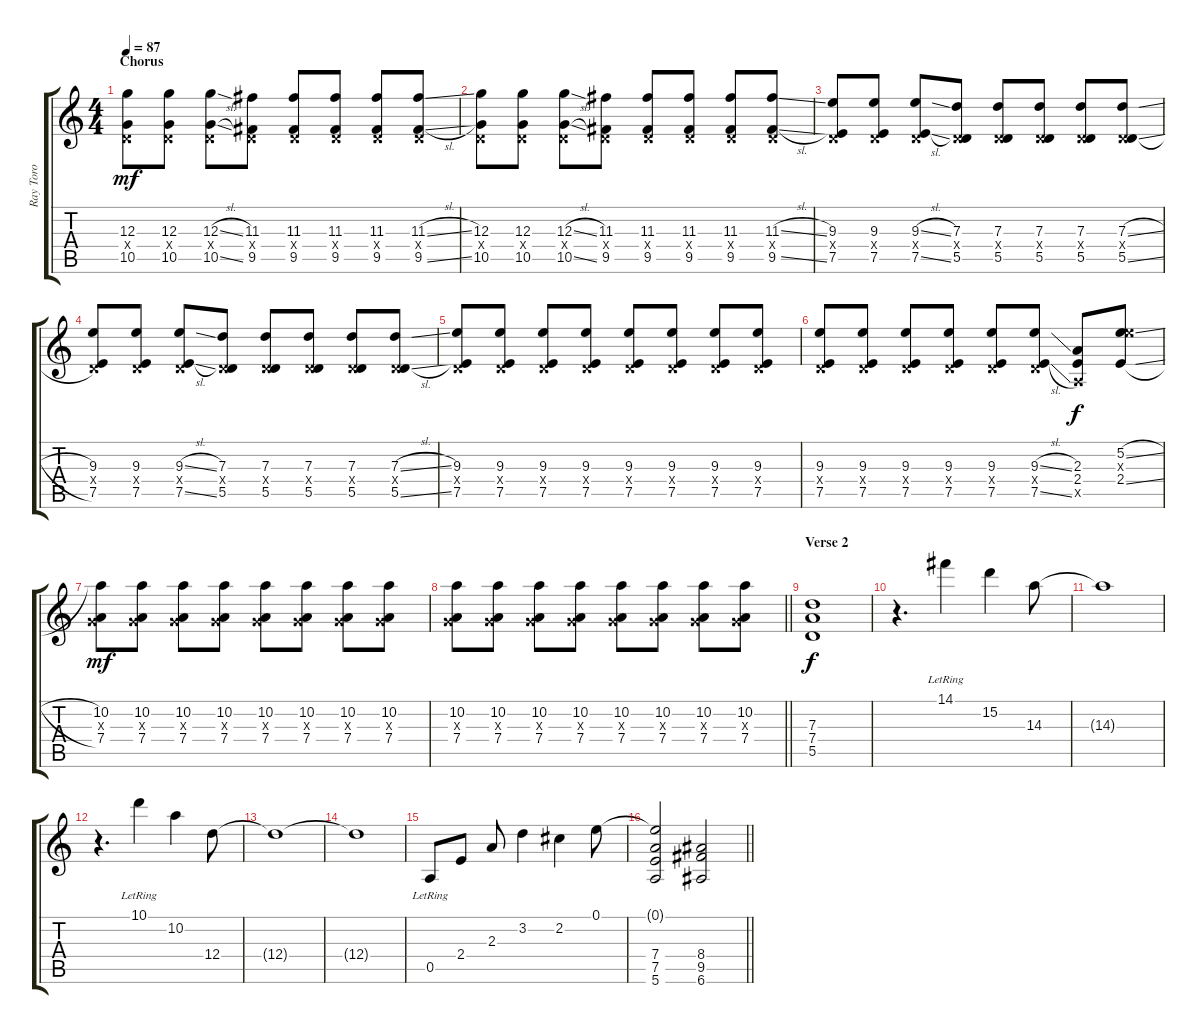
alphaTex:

\track ("Ray Toro" "Ray Toro") {instrument acousticguitarsteel}
\staff {score tabs}
\tuning (E4 B3 G3 D3 A2 E2) {hide}
\ts (4 4)
\section ("" "Chorus")
\tempo 87
\clef g2
\ks c
(12.3 0.4{x} 10.5).8{dy mf} (12.3 0.4{x} 10.5).8 (12.3{sl} 0.4{x} 10.5{sl}).8 (11.3 0.4{x} 9.5).8 (11.3 0.4{x} 9.5).8 (11.3 0.4{x} 9.5).8 (11.3 0.4{x} 9.5).8 (11.3{sl} 0.4{x} 9.5{sl}).8 |
(12.3 0.4{x} 10.5).8 (12.3 0.4{x} 10.5).8 (12.3{sl} 0.4{x} 10.5{sl}).8 (11.3 0.4{x} 9.5).8 (11.3 0.4{x} 9.5).8 (11.3 0.4{x} 9.5).8 (11.3 0.4{x} 9.5).8 (11.3{sl} 0.4{x} 9.5{sl}).8 |
(9.3 0.4{x} 7.5).8 (9.3 0.4{x} 7.5).8 (9.3{sl} 0.4{x} 7.5{sl}).8 (7.3 0.4{x} 5.5).8 (7.3 0.4{x} 5.5).8 (7.3 0.4{x} 5.5).8 (7.3 0.4{x} 5.5).8 (7.3{sl} 0.4{x} 5.5{sl}).8 |
(9.3 0.4{x} 7.5).8 (9.3 0.4{x} 7.5).8 (9.3{sl} 0.4{x} 7.5{sl}).8 (7.3 0.4{x} 5.5).8 (7.3 0.4{x} 5.5).8 (7.3 0.4{x} 5.5).8 (7.3 0.4{x} 5.5).8 (7.3{sl} 0.4{x} 5.5{sl}).8 |
(9.3 0.4{x} 7.5).8 (9.3 0.4{x} 7.5).8 (9.3 0.4{x} 7.5).8 (9.3 0.4{x} 7.5).8 (9.3 0.4{x} 7.5).8 (9.3 0.4{x} 7.5).8 (9.3 0.4{x} 7.5).8 (9.3 0.4{x} 7.5).8 |
(9.3 0.4{x} 7.5).8 (9.3 0.4{x} 7.5).8 (9.3 0.4{x} 7.5).8 (9.3 0.4{x} 7.5).8 (9.3 0.4{x} 7.5).8 (9.3{sl} 0.4{x} 7.5{sl}).8 (2.3 2.4 0.5{x}).8{dy f} (5.2{sl} 9.3{x} 2.4{sl}).8 |
(10.2 0.3{x} 7.4).8{dy mf} (10.2 0.3{x} 7.4).8 (10.2 0.3{x} 7.4).8 (10.2 0.3{x} 7.4).8 (10.2 0.3{x} 7.4).8 (10.2 0.3{x} 7.4).8 (10.2 0.3{x} 7.4).8 (10.2 0.3{x} 7.4).8 |
\barLineRight lightlight
(10.2 0.3{x} 7.4).8 (10.2 0.3{x} 7.4).8 (10.2 0.3{x} 7.4).8 (10.2 0.3{x} 7.4).8 (10.2 0.3{x} 7.4).8 (10.2 0.3{x} 7.4).8 (10.2 0.3{x} 7.4).8 (10.2 0.3{x} 7.4).8 |
\section ("" "Verse 2")
(7.3 7.4 5.5).1{dy f} |
r.4{d} 14.1{lr}.4 15.2.4 14.3.8 |
14.3{t}.1 |
r.4{d} 10.1{lr}.4 10.2.4 12.4.8 |
12.4{t}.1 |
12.4{t}.1 |
0.5{lr}.8 2.4.8 2.3.8 3.2.4 2.2.4 0.1.8 |
\barLineRight lightlight
(0.1{t} 7.4 7.5 5.6).2 (8.4 9.5 6.6).2
